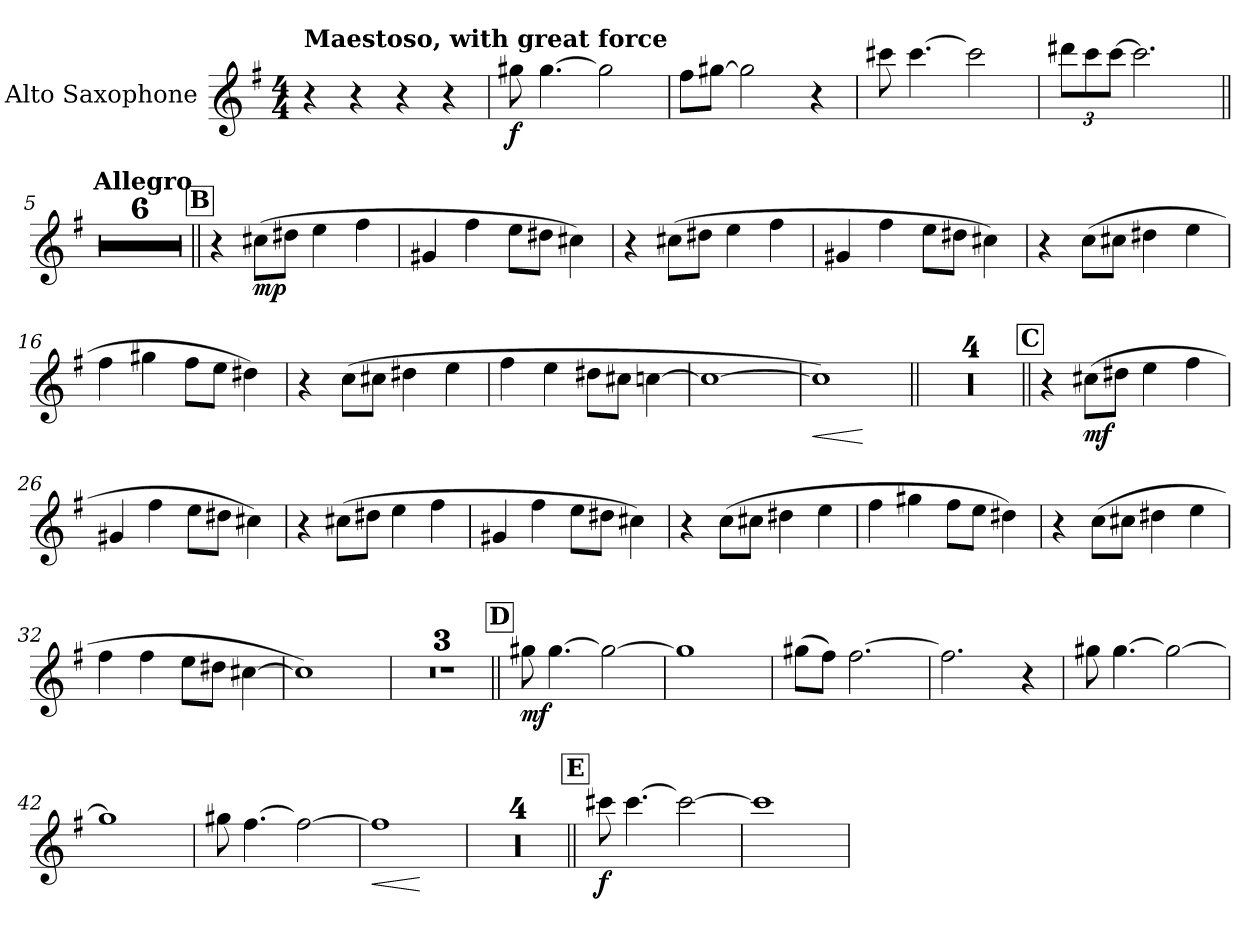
**kern	**dynam
*part1	*part1
*staff1	*staff1
*I"Alto Saxophone	*
*I'A. Sax	*
*clefG2	*
*ITrd5c9	*
*k[b-e-]	*
*M4/4	*
*MM44	*
=	=
!LO:TX:a:B:t=Maestoso, with great force	!
4r	.
4r	.
4r	.
4r	.
=1	=1
!	!LO:DY:b
8bn\	f
[4.b\	.
2b\]	.
=2	=2
8a\L	.
[8bn\J	.
2b\]	.
4r	.
=3	=3
8een\	.
[4.ee\	.
2ee\]	.
=4	=4
*Xbrackettup	*
12ff#X\L	.
12ee-\	.
[12ee-\J	.
2.ee-\]	.
=5||	=5||
!!LO:REH:place=s1:B:fs=14:t=A
*MM152	*
!LO:TX:a:B:t=Allegro	!
1r	.
=6	=6
1r	.
=7	=7
1r	.
=8	=8
1r	.
=9	=9
1r	.
=10	=10
1r	.
!!LO:REH:place=s1:a:B:fs=14:t=B
=11||	=11||
4r	.
!	!LO:DY:b
(8en\L	mp
8f#X\J	.
4g\	.
4a\	.
!!LO:LB:g=z
=12	=12
4Bn/	.
4a\	.
8g\L	.
8f#X\J	.
4en\)	.
=13	=13
4r	.
(8en\L	.
8f#X\J	.
4g\	.
4a\	.
=14	=14
4Bn/	.
4a\	.
8g\L	.
8f#X\J	.
4en\)	.
=15	=15
4r	.
(8e-\L	.
8en\J	.
4f#X\	.
4g\	.
=16	=16
4a\	.
4bn\	.
8a\L	.
8g\J	.
4f#X\)	.
=17	=17
4r	.
(8e-\L	.
8en\J	.
4f#X\	.
4g\	.
!!LO:LB:g=z
=18	=18
4a\	.
4g\	.
8f#X\L	.
8en\J	.
[4e-X\	.
=19	=19
1e-_	.
=20	=20
!	!LO:HP:b
1e-])	<
.	[
=21||	=21||
1r	.
=22	=22
1r	.
=23	=23
1r	.
=24	=24
1r	.
!!LO:REH:place=s1:a:B:fs=14:t=C
=25||	=25||
4r	.
!	!LO:DY:b
(8en\L	mf
8f#X\J	.
4g\	.
4a\	.
=26	=26
4Bn/	.
4a\	.
8g\L	.
8f#X\J	.
4en\)	.
=27	=27
4r	.
(8en\L	.
8f#X\J	.
4g\	.
4a\	.
=28	=28
4Bn/	.
4a\	.
8g\L	.
8f#X\J	.
4en\)	.
!!LO:LB:g=z
=29	=29
4r	.
(8e-\L	.
8en\J	.
4f#X\	.
4g\	.
=30	=30
4a\	.
4bn\	.
8a\L	.
8g\J	.
4f#X\)	.
=31	=31
4r	.
(8e-\L	.
8en\J	.
4f#X\	.
4g\	.
=32	=32
4a\	.
4a\	.
8g\L	.
8f#X\J	.
[4en\	.
=33	=33
1e])	.
=34	=34
1r	.
=35	=35
1r	.
=36	=36
1r	.
!!LO:REH:place=s1:a:B:fs=14:t=D
=37||	=37||
!	!LO:DY:b
8bn\	mf
[4.b\	.
2b\_	.
=38	=38
1b]	.
!!LO:LB:g=z
=39	=39
(8bn\L	.
8a\J)	.
[2.a\	.
=40	=40
2.a\]	.
4r	.
=41	=41
8bn\	.
[4.b\	.
2b\_	.
=42	=42
1b]	.
=43	=43
8bn\	.
[4.a\	.
2a\_	.
=44	=44
!	!LO:HP:b
1a]	<
.	[
=45	=45
1r	.
=46	=46
1r	.
=47	=47
1r	.
=48	=48
1r	.
!!LO:REH:place=s1:a:B:fs=14:t=E
=49||	=49||
!	!LO:DY:b
8een\	f
[4.ee\	.
2ee\_	.
=50	=50
1ee]	.
=	=
*-	*-
